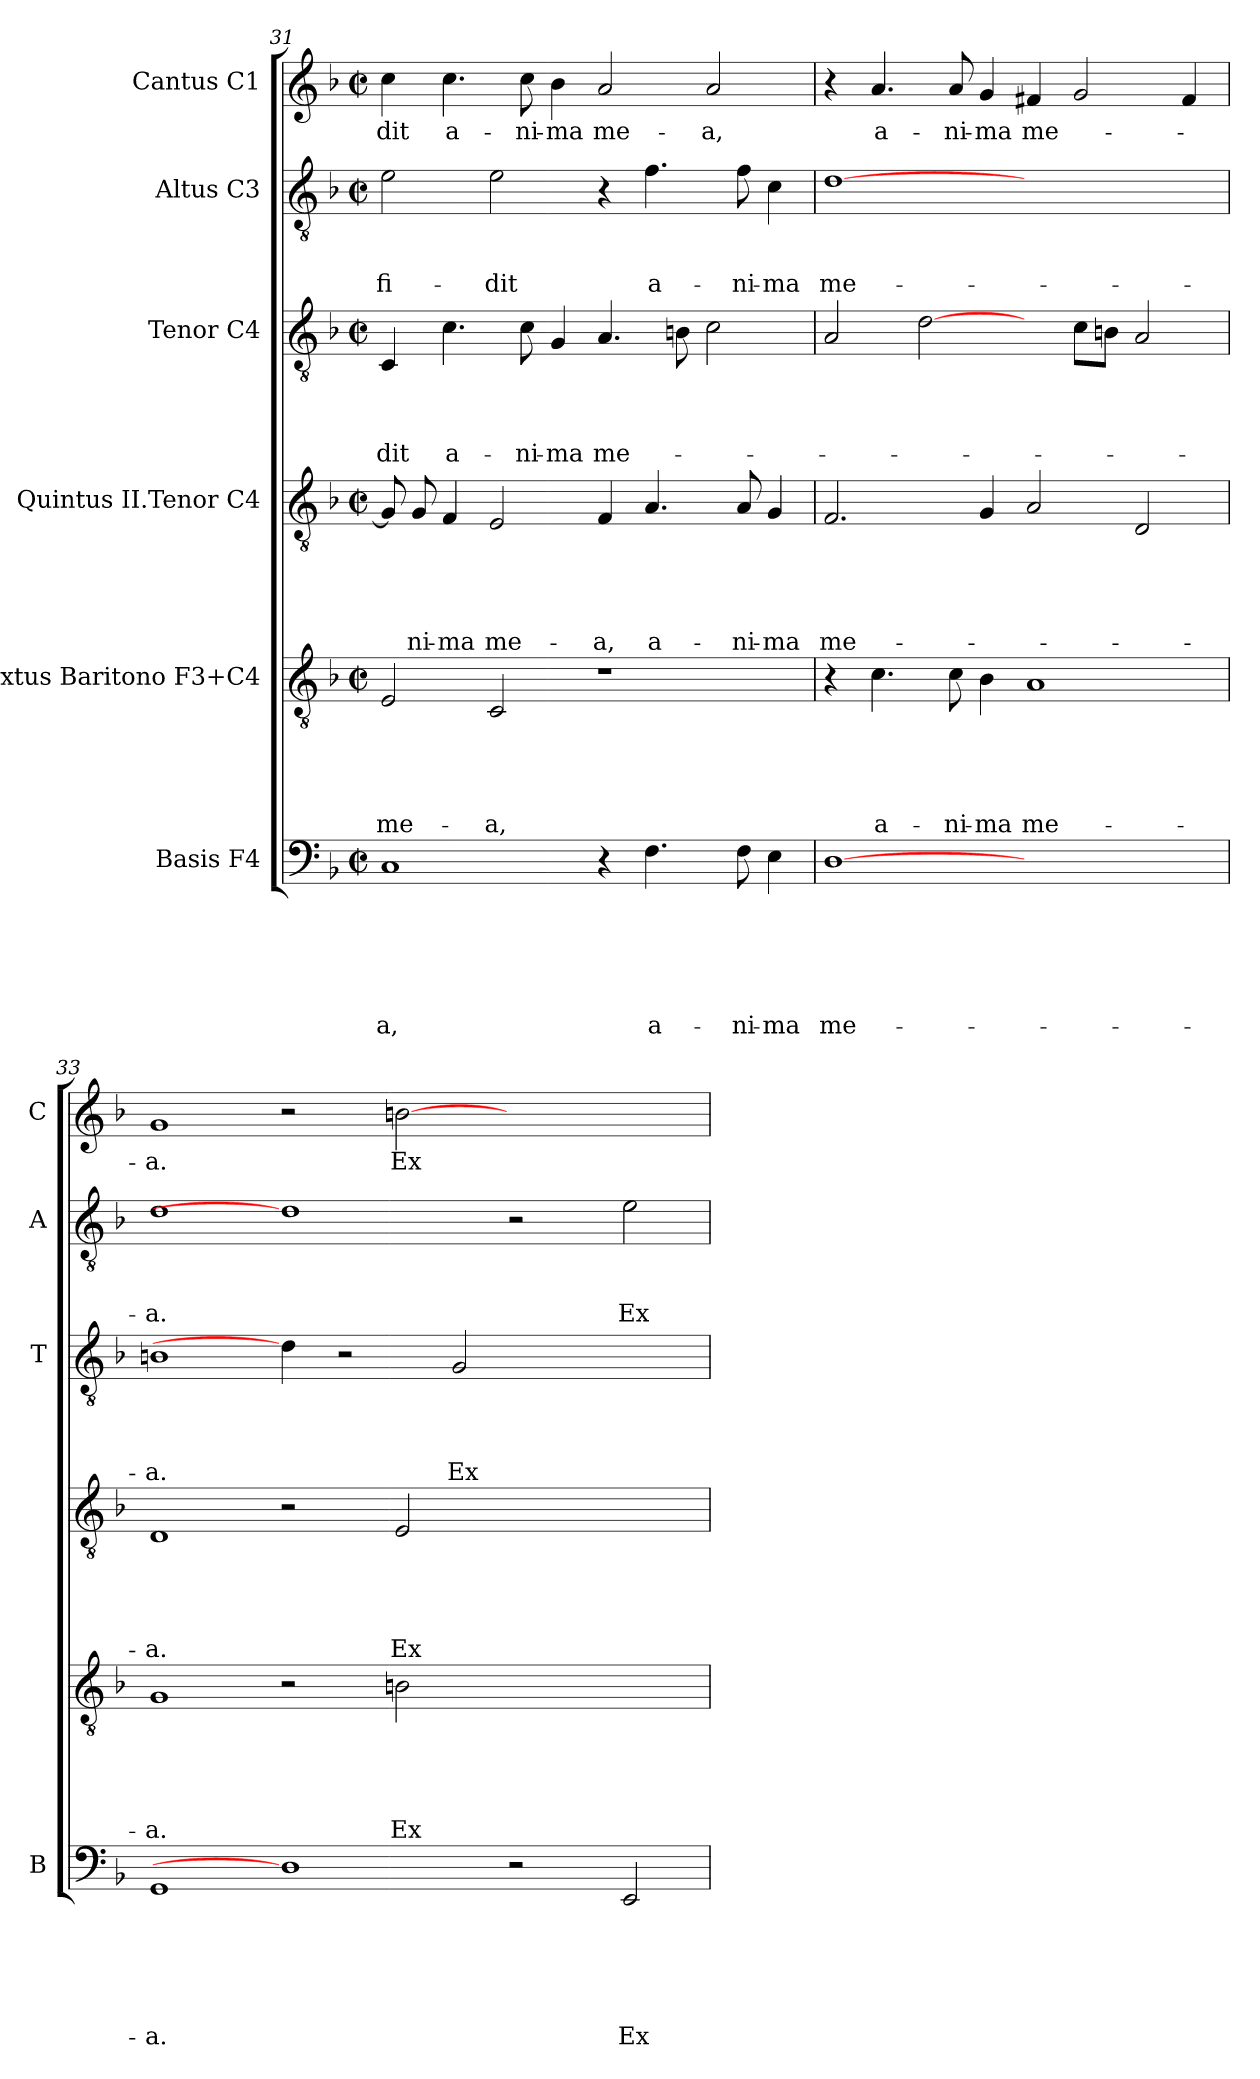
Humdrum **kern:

**kern	**text	**text	**text	**text	**text	**text	**kern	**text	**text	**text	**text	**text	**kern	**text	**text	**text	**text	**text	**kern	**text	**text	**text	**text	**kern	**text	**text	**text	**kern	**text
*part6	*part6	*part6	*part6	*part6	*part6	*part6	*part5	*part5	*part5	*part5	*part5	*part5	*part4	*part4	*part4	*part4	*part4	*part4	*part3	*part3	*part3	*part3	*part3	*part2	*part2	*part2	*part2	*part1	*part1
*staff6	*staff6	*staff6	*staff6	*staff6	*staff6	*staff6	*staff5	*staff5	*staff5	*staff5	*staff5	*staff5	*staff4	*staff4	*staff4	*staff4	*staff4	*staff4	*staff3	*staff3	*staff3	*staff3	*staff3	*staff2	*staff2	*staff2	*staff2	*staff1	*staff1
*I"Basis F4	*	*	*	*	*	*	*I"Sextus Baritono F3+C4	*	*	*	*	*	*I"Quintus II.Tenor C4	*	*	*	*	*	*I"Tenor C4	*	*	*	*	*I"Altus C3	*	*	*	*I"Cantus C1	*
*I'B	*	*	*	*	*	*	*	*	*	*	*	*	*	*	*	*	*	*	*I'T	*	*	*	*	*I'A	*	*	*	*I'C	*
*clefF4	*	*	*	*	*	*	*clefGv2	*	*	*	*	*	*clefGv2	*	*	*	*	*	*clefGv2	*	*	*	*	*clefGv2	*	*	*	*clefG2	*
*k[b-]	*	*	*	*	*	*	*k[b-]	*	*	*	*	*	*k[b-]	*	*	*	*	*	*k[b-]	*	*	*	*	*k[b-]	*	*	*	*k[b-]	*
*F:	*	*	*	*	*	*	*F:	*	*	*	*	*	*F:	*	*	*	*	*	*F:	*	*	*	*	*F:	*	*	*	*F:	*
*M2/2	*	*	*	*	*	*	*M2/2	*	*	*	*	*	*M2/2	*	*	*	*	*	*M2/2	*	*	*	*	*M2/2	*	*	*	*M2/2	*
*met(c|)	*	*	*	*	*	*	*met(c|)	*	*	*	*	*	*met(c|)	*	*	*	*	*	*met(c|)	*	*	*	*	*met(c|)	*	*	*	*met(c|)	*
=31	=31	=31	=31	=31	=31	=31	=31	=31	=31	=31	=31	=31	=31	=31	=31	=31	=31	=31	=31	=31	=31	=31	=31	=31	=31	=31	=31	=31	=31
!	!	!	!	!	!	!LO:LY:b	!	!	!	!	!	!LO:LY:b	!	!	!	!	!	!	!	!	!	!	!LO:LY:b	!	!	!	!LO:LY:b	!	!LO:LY:b
1C	.	.	.	.	.	-a,	2E/	.	.	.	.	me-	8G/]	.	.	.	.	.	4C/	.	.	.	-dit	2e\	.	.	-fi-	4cc\	-dit
!	!	!	!	!	!	!	!	!	!	!	!	!	!	!	!	!	!	!LO:LY:b	!	!	!	!	!	!	!	!	!	!	!
.	.	.	.	.	.	.	.	.	.	.	.	.	8G/	.	.	.	.	-ni-	.	.	.	.	.	.	.	.	.	.	.
!	!	!	!	!	!	!	!	!	!	!	!	!	!	!	!	!	!	!LO:LY:b	!	!	!	!	!LO:LY:b	!	!	!	!	!	!LO:LY:b
.	.	.	.	.	.	.	.	.	.	.	.	.	4F/	.	.	.	.	-ma	4.c\	.	.	.	a-	.	.	.	.	4.cc\	a-
!	!	!	!	!	!	!	!	!	!	!	!	!LO:LY:b	!	!	!	!	!	!LO:LY:b	!	!	!	!	!	!	!	!	!LO:LY:b	!	!
.	.	.	.	.	.	.	2C/	.	.	.	.	-a,	2E/	.	.	.	.	me-	.	.	.	.	.	2e\	.	.	-dit	.	.
!	!	!	!	!	!	!	!	!	!	!	!	!	!	!	!	!	!	!	!	!	!	!	!LO:LY:b	!	!	!	!	!	!LO:LY:b
.	.	.	.	.	.	.	.	.	.	.	.	.	.	.	.	.	.	.	8c\	.	.	.	-ni-	.	.	.	.	8cc\	-ni-
!	!	!	!	!	!	!	!	!	!	!	!	!	!	!	!	!	!	!	!	!	!	!	!LO:LY:b	!	!	!	!	!	!LO:LY:b
.	.	.	.	.	.	.	.	.	.	.	.	.	.	.	.	.	.	.	4G/	.	.	.	-ma	.	.	.	.	4b-\	-ma
!	!	!	!	!	!	!	!	!	!	!	!	!	!	!	!	!	!	!LO:LY:b	!	!	!	!	!LO:LY:b	!	!	!	!	!	!LO:LY:b
4r	.	.	.	.	.	.	1r	.	.	.	.	.	4F/	.	.	.	.	-a,	4.A/	.	.	.	me-	4r	.	.	.	2a/	me-
!	!	!	!	!	!	!LO:LY:b	!	!	!	!	!	!	!	!	!	!	!	!LO:LY:b	!	!	!	!	!	!	!	!	!LO:LY:b	!	!
4.F\	.	.	.	.	.	a-	.	.	.	.	.	.	4.A/	.	.	.	.	a-	.	.	.	.	.	4.f\	.	.	a-	.	.
.	.	.	.	.	.	.	.	.	.	.	.	.	.	.	.	.	.	.	8Bn\	.	.	.	.	.	.	.	.	.	.
!	!	!	!	!	!	!	!	!	!	!	!	!	!	!	!	!	!	!	!	!	!	!	!	!	!	!	!	!	!LO:LY:b
.	.	.	.	.	.	.	.	.	.	.	.	.	.	.	.	.	.	.	2c\	.	.	.	.	.	.	.	.	2a/	-a,
!	!	!	!	!	!	!LO:LY:b	!	!	!	!	!	!	!	!	!	!	!	!LO:LY:b	!	!	!	!	!	!	!	!	!LO:LY:b	!	!
8F\	.	.	.	.	.	-ni-	.	.	.	.	.	.	8A/	.	.	.	.	-ni-	.	.	.	.	.	8f\	.	.	-ni-	.	.
!	!	!	!	!	!	!LO:LY:b	!	!	!	!	!	!	!	!	!	!	!	!LO:LY:b	!	!	!	!	!	!	!	!	!LO:LY:b	!	!
4E\	.	.	.	.	.	-ma	.	.	.	.	.	.	4G/	.	.	.	.	-ma	.	.	.	.	.	4c\	.	.	-ma	.	.
!!LO:LB:g=z
=32	=32	=32	=32	=32	=32	=32	=32	=32	=32	=32	=32	=32	=32	=32	=32	=32	=32	=32	=32	=32	=32	=32	=32	=32	=32	=32	=32	=32	=32
!	!	!	!	!	!	!LO:LY:b	!	!	!	!	!	!	!	!	!	!	!	!LO:LY:b	!	!	!	!	!	!	!	!	!LO:LY:b	!	!
[1D	.	.	.	.	.	me-	4r	.	.	.	.	.	2.F/	.	.	.	.	me-	2A/	.	.	.	.	[1d	.	.	me-	4r	.
!	!	!	!	!	!	!	!	!	!	!	!	!LO:LY:b	!	!	!	!	!	!	!	!	!	!	!	!	!	!	!	!	!LO:LY:b
.	.	.	.	.	.	.	4.c\	.	.	.	.	a-	.	.	.	.	.	.	.	.	.	.	.	.	.	.	.	4.a/	a-
.	.	.	.	.	.	.	.	.	.	.	.	.	.	.	.	.	.	.	[2d\	.	.	.	.	.	.	.	.	.	.
!	!	!	!	!	!	!	!	!	!	!	!	!LO:LY:b	!	!	!	!	!	!	!	!	!	!	!	!	!	!	!	!	!LO:LY:b
.	.	.	.	.	.	.	8c\	.	.	.	.	-ni-	.	.	.	.	.	.	.	.	.	.	.	.	.	.	.	8a/	-ni-
!	!	!	!	!	!	!	!	!	!	!	!	!LO:LY:b	!	!	!	!	!	!	!	!	!	!	!	!	!	!	!	!	!LO:LY:b
.	.	.	.	.	.	.	4B-\	.	.	.	.	-ma	4G/	.	.	.	.	.	.	.	.	.	.	.	.	.	.	4g/	-ma
!	!	!	!	!	!	!	!	!	!	!	!	!LO:LY:b	!	!	!	!	!	!	!	!	!	!	!	!	!	!	!	!	!LO:LY:b
1ryy	.	.	.	.	.	.	1A	.	.	.	.	me-	2A/	.	.	.	.	.	4ryy	.	.	.	.	1ryy	.	.	.	4f#X/	me-
.	.	.	.	.	.	.	.	.	.	.	.	.	.	.	.	.	.	.	8c\L	.	.	.	.	.	.	.	.	2g/	.
.	.	.	.	.	.	.	.	.	.	.	.	.	.	.	.	.	.	.	8Bn\J	.	.	.	.	.	.	.	.	.	.
.	.	.	.	.	.	.	.	.	.	.	.	.	2D/	.	.	.	.	.	2A/	.	.	.	.	.	.	.	.	.	.
.	.	.	.	.	.	.	.	.	.	.	.	.	.	.	.	.	.	.	.	.	.	.	.	.	.	.	.	4f#/	.
=33	=33	=33	=33	=33	=33	=33	=33	=33	=33	=33	=33	=33	=33	=33	=33	=33	=33	=33	=33	=33	=33	=33	=33	=33	=33	=33	=33	=33	=33
!	!	!	!	!	!	!LO:LY:b	!	!	!	!	!	!LO:LY:b	!	!	!	!	!	!LO:LY:b	!	!	!	!	!LO:LY:b	!	!	!	!LO:LY:b	!	!LO:LY:b
1GG	.	.	.	.	.	-a.	1G	.	.	.	.	-a.	1D	.	.	.	.	-a.	1Bn	.	.	.	-a.	1d	.	.	-a.	1g	-a.
1D]	.	.	.	.	.	.	2r	.	.	.	.	.	2r	.	.	.	.	.	4d\]	.	.	.	.	1d]	.	.	.	2r	.
.	.	.	.	.	.	.	.	.	.	.	.	.	.	.	.	.	.	.	2r	.	.	.	.	.	.	.	.	.	.
!	!	!	!	!	!	!	!	!	!	!	!	!LO:LY:b	!	!	!	!	!	!LO:LY:b	!	!	!	!	!	!	!	!	!	!	!LO:LY:b
.	.	.	.	.	.	.	2Bn\	.	.	.	.	Ex-	2E/	.	.	.	.	Ex-	.	.	.	.	.	.	.	.	.	[2bn\	Ex-
!	!	!	!	!	!	!	!	!	!	!	!	!	!	!	!	!	!	!	!	!	!	!	!LO:LY:b	!	!	!	!	!	!
.	.	.	.	.	.	.	.	.	.	.	.	.	.	.	.	.	.	.	2G/	.	.	.	Ex-	.	.	.	.	.	.
2r	.	.	.	.	.	.	1ryy	.	.	.	.	.	1ryy	.	.	.	.	.	.	.	.	.	.	2r	.	.	.	1ryy	.
.	.	.	.	.	.	.	.	.	.	.	.	.	.	.	.	.	.	.	2.ryy	.	.	.	.	.	.	.	.	.	.
!	!	!	!	!	!	!LO:LY:b	!	!	!	!	!	!	!	!	!	!	!	!	!	!	!	!	!	!	!	!	!LO:LY:b	!	!
2EE/	.	.	.	.	.	Ex-	.	.	.	.	.	.	.	.	.	.	.	.	.	.	.	.	.	2e\	.	.	Ex-	.	.
=	=	=	=	=	=	=	=	=	=	=	=	=	=	=	=	=	=	=	=	=	=	=	=	=	=	=	=	=	=
*-	*-	*-	*-	*-	*-	*-	*-	*-	*-	*-	*-	*-	*-	*-	*-	*-	*-	*-	*-	*-	*-	*-	*-	*-	*-	*-	*-	*-	*-
